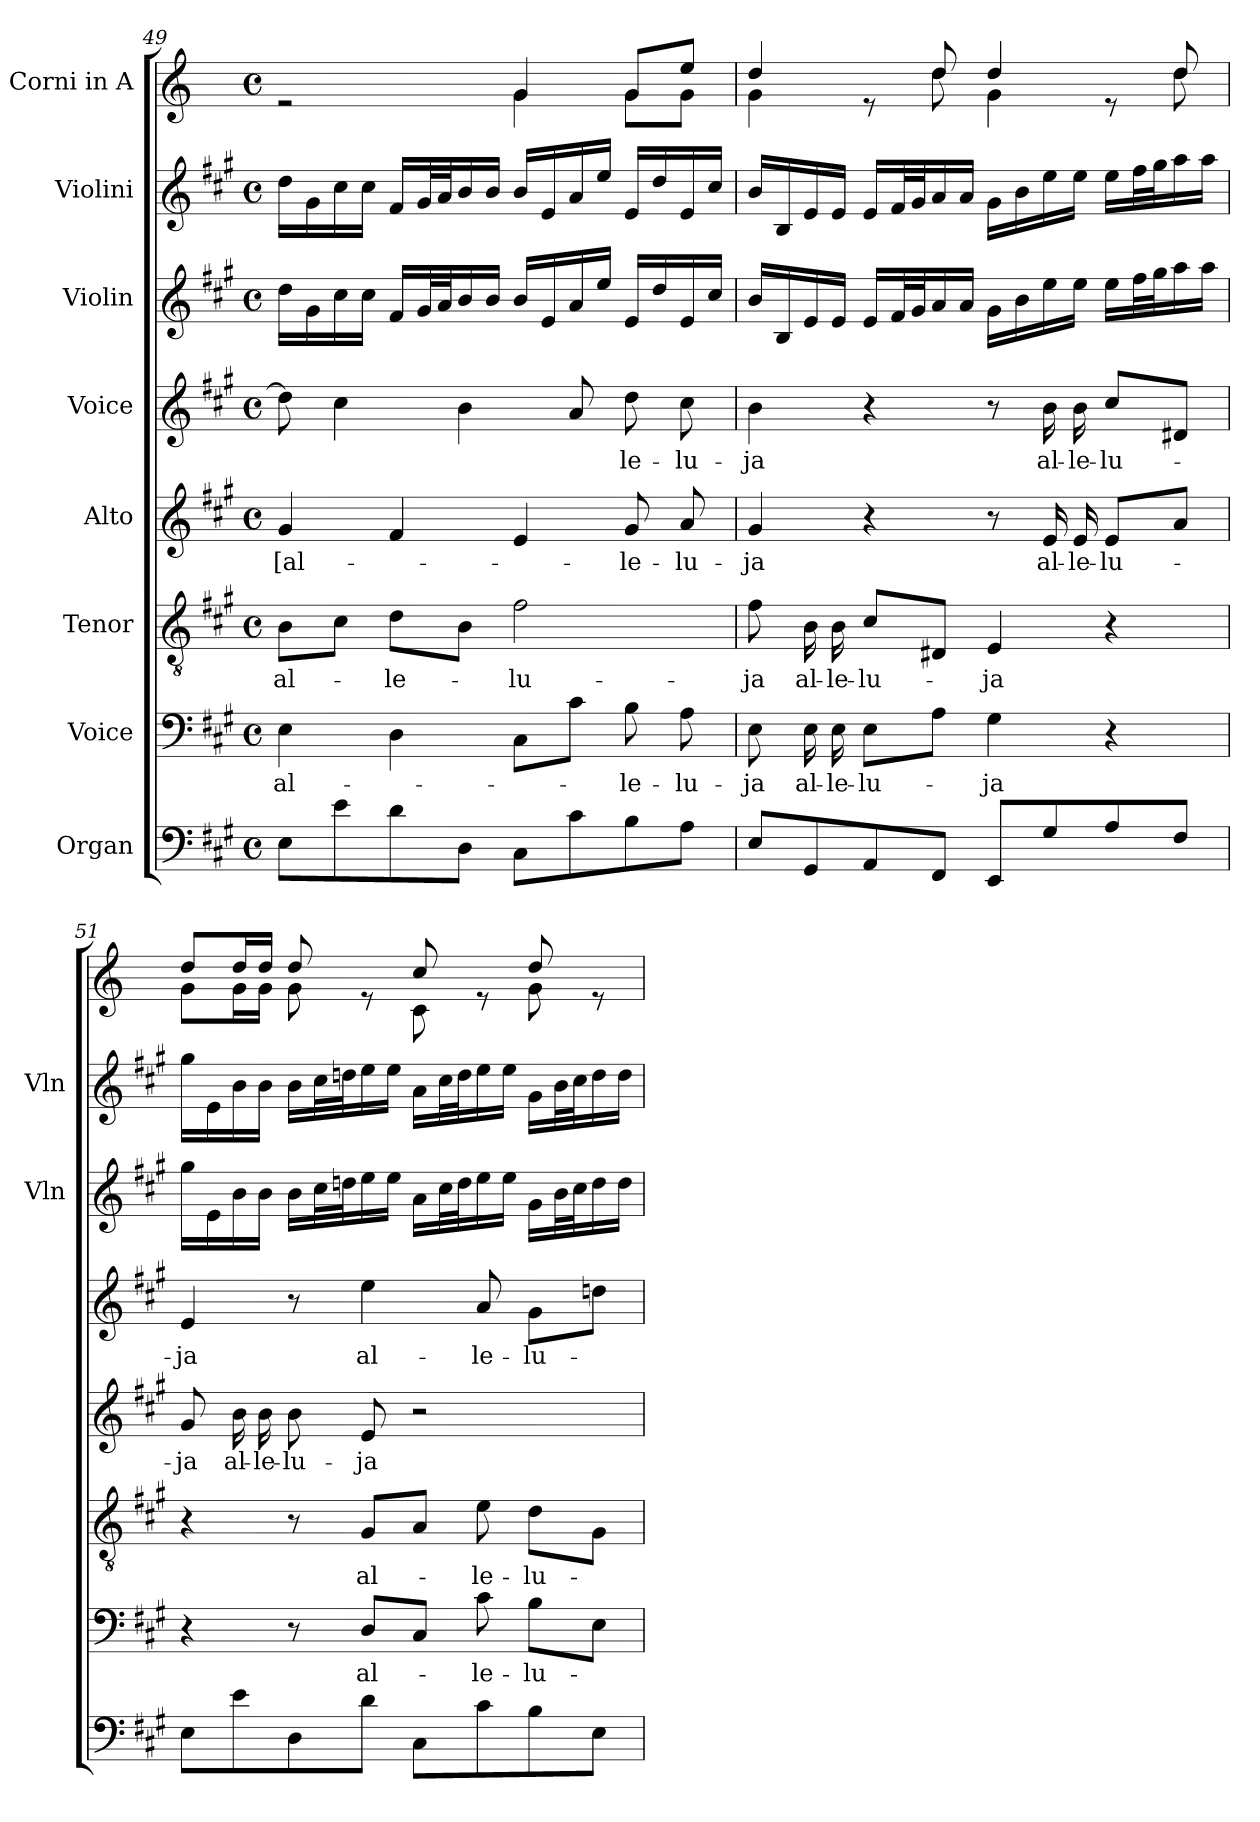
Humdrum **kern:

**kern	**kern	**text	**kern	**text	**kern	**text	**kern	**text	**kern	**kern	**kern
*part8	*part7	*part7	*part6	*part6	*part5	*part5	*part4	*part4	*part3	*part2	*part1
*staff8	*staff7	*staff7	*staff6	*staff6	*staff5	*staff5	*staff4	*staff4	*staff3	*staff2	*staff1
*I"Organ	*I"Voice	*	*I"Tenor	*	*I"Alto	*	*I"Voice	*	*I"Violin	*I"Violini	*I"Corni in A
*	*	*	*	*	*	*	*	*	*I'Vln	*I'Vln	*
*clefF4	*clefF4	*	*clefGv2	*	*clefG2	*	*clefG2	*	*clefG2	*clefG2	*clefG2
*	*	*	*	*	*	*	*	*	*	*	*ITrd2c3
*k[f#c#g#]	*k[f#c#g#]	*	*k[f#c#g#]	*	*k[f#c#g#]	*	*k[f#c#g#]	*	*k[f#c#g#]	*k[f#c#g#]	*k[f#c#g#]
*M4/4	*M4/4	*	*M4/4	*	*M4/4	*	*M4/4	*	*M4/4	*M4/4	*M4/4
*met(c)	*met(c)	*	*met(c)	*	*met(c)	*	*met(c)	*	*met(c)	*met(c)	*met(c)
=49	=49	=49	=49	=49	=49	=49	=49	=49	=49	=49	=49
!	!	!LO:LY:b	!	!LO:LY:b	!	!LO:LY:b	!	!	!	!	!
*	*	*	*	*	*	*	*	*	*	*	*^
8E\L	4E\	al-	8B\L	al-	4g#/	[al-	8dd\]	.	16dd\LL	16dd\LL	2re	2ryy
.	.	.	.	.	.	.	.	.	16g#\	16g#\	.	.
8e\	.	.	8c#\J	.	.	.	4cc#\	.	16cc#\	16cc#\	.	.
.	.	.	.	.	.	.	.	.	16cc#\JJ	16cc#\JJ	.	.
!	!	!	!	!LO:LY:b	!	!	!	!	!	!	!	!
8d\	4D\	.	8d\L	-le-	4f#/	.	.	.	16f#/LL	16f#/LL	.	.
.	.	.	.	.	.	.	.	.	32g#/L	32g#/L	.	.
.	.	.	.	.	.	.	.	.	32a/J	32a/J	.	.
8D\J	.	.	8B\J	.	.	.	4b\	.	16b/	16b/	.	.
.	.	.	.	.	.	.	.	.	16b/JJ	16b/JJ	.	.
!	!	!	!	!LO:LY:b	!	!	!	!	!	!	!	!
8C#\L	8C#\L	.	2f#\	-lu-	4e/	.	.	.	16b/LL	16b/LL	4e/	4e\
.	.	.	.	.	.	.	.	.	16e/	16e/	.	.
8c#\	8c#\J	.	.	.	.	.	8a/	.	16a/	16a/	.	.
.	.	.	.	.	.	.	.	.	16ee/JJ	16ee/JJ	.	.
!	!	!LO:LY:b	!	!	!	!LO:LY:b	!	!LO:LY:b	!	!	!	!
8B\	8B\	-le-	.	.	8g#/	-le-	8dd\	-le-	16e/LL	16e/LL	8e/L	8e\L
.	.	.	.	.	.	.	.	.	16dd/	16dd/	.	.
!	!	!LO:LY:b	!	!	!	!LO:LY:b	!	!LO:LY:b	!	!	!	!
8A\J	8A\	-lu-	.	.	8a/	-lu-	8cc#\	-lu-	16e/	16e/	8cc#/J	8e\J
.	.	.	.	.	.	.	.	.	16cc#/JJ	16cc#/JJ	.	.
=50	=50	=50	=50	=50	=50	=50	=50	=50	=50	=50	=50	=50
!	!	!LO:LY:b	!	!LO:LY:b	!	!LO:LY:b	!	!LO:LY:b	!	!	!	!
8E/L	8E\	-ja	8f#\	-ja	4g#/	-ja	4b\	-ja	16b/LL	16b/LL	4b/	4e\
.	.	.	.	.	.	.	.	.	16B/	16B/	.	.
!	!	!LO:LY:b	!	!LO:LY:b	!	!	!	!	!	!	!	!
8GG#/	16E\	al-	16B\	al-	.	.	.	.	16e/	16e/	.	.
!	!	!LO:LY:b	!	!LO:LY:b	!	!	!	!	!	!	!	!
.	16E\	-le-	16B\	-le-	.	.	.	.	16e/JJ	16e/JJ	.	.
!	!	!LO:LY:b	!	!LO:LY:b	!	!	!	!	!	!	!	!
8AA/	8E\L	-lu-	8c#/L	-lu-	4r	.	4r	.	16e/LL	16e/LL	8re	8ryy
.	.	.	.	.	.	.	.	.	32f#/L	32f#/L	.	.
.	.	.	.	.	.	.	.	.	32g#/J	32g#/J	.	.
8FF#/J	8A\J	.	8D#X/J	.	.	.	.	.	16a/	16a/	8b/	8b\
.	.	.	.	.	.	.	.	.	16a/JJ	16a/JJ	.	.
!	!	!LO:LY:b	!	!LO:LY:b	!	!	!	!	!	!	!	!
8EE/L	4G#\	-ja	4E/	-ja	8r	.	8r	.	16g#\LL	16g#\LL	4b/	4e\
.	.	.	.	.	.	.	.	.	16b\	16b\	.	.
!	!	!	!	!	!	!LO:LY:b	!	!LO:LY:b	!	!	!	!
8G#/	.	.	.	.	16e/	al-	16b\	al-	16ee\	16ee\	.	.
!	!	!	!	!	!	!LO:LY:b	!	!LO:LY:b	!	!	!	!
.	.	.	.	.	16e/	-le-	16b\	-le-	16ee\JJ	16ee\JJ	.	.
!	!	!	!	!	!	!LO:LY:b	!	!LO:LY:b	!	!	!	!
8A/	4r	.	4r	.	8e/L	-lu-	8cc#/L	-lu-	16ee\LL	16ee\LL	8re	8ryy
.	.	.	.	.	.	.	.	.	32ff#\L	32ff#\L	.	.
.	.	.	.	.	.	.	.	.	32gg#\J	32gg#\J	.	.
8F#/J	.	.	.	.	8a/J	.	8d#X/J	.	16aa\	16aa\	8b/	8b\
.	.	.	.	.	.	.	.	.	16aa\JJ	16aa\JJ	.	.
!!LO:PB:g=z	!!
=51	=51	=51	=51	=51	=51	=51	=51	=51	=51	=51	=51	=51
!	!	!	!	!	!	!LO:LY:b	!	!LO:LY:b	!	!	!	!
8E\L	4r	.	4r	.	8g#/	-ja	4e/	-ja	16gg#\LL	16gg#\LL	8b/L	8e\L
.	.	.	.	.	.	.	.	.	16e\	16e\	.	.
!	!	!	!	!	!	!LO:LY:b	!	!	!	!	!	!
8e\	.	.	.	.	16b\	al-	.	.	16b\	16b\	16b/L	16e\L
!	!	!	!	!	!	!LO:LY:b	!	!	!	!	!	!
.	.	.	.	.	16b\	-le-	.	.	16b\JJ	16b\JJ	16b/JJ	16e\JJ
!	!	!	!	!	!	!LO:LY:b	!	!	!	!	!	!
8D\	8r	.	8r	.	8b\	-lu-	8r	.	16b\LL	16b\LL	8b/	8e\
.	.	.	.	.	.	.	.	.	32cc#\L	32cc#\L	.	.
.	.	.	.	.	.	.	.	.	32ddn\J	32ddn\J	.	.
!	!	!LO:LY:b	!	!LO:LY:b	!	!LO:LY:b	!	!LO:LY:b	!	!	!	!
8d\J	8D/L	al-	8G#/L	al-	8e/	-ja	4ee\	al-	16ee\	16ee\	8re	8ryy
.	.	.	.	.	.	.	.	.	16ee\JJ	16ee\JJ	.	.
8C#\L	8C#/J	.	8A/J	.	2r	.	.	.	16a\LL	16a\LL	8a/	8A\
.	.	.	.	.	.	.	.	.	32cc#\L	32cc#\L	.	.
.	.	.	.	.	.	.	.	.	32dd\J	32dd\J	.	.
!	!	!LO:LY:b	!	!LO:LY:b	!	!	!	!LO:LY:b	!	!	!	!
8c#\	8c#\	-le-	8e\	-le-	.	.	8a/	-le-	16ee\	16ee\	8re	8ryy
.	.	.	.	.	.	.	.	.	16ee\JJ	16ee\JJ	.	.
!	!	!LO:LY:b	!	!LO:LY:b	!	!	!	!LO:LY:b	!	!	!	!
8B\	8B\L	-lu-	8d\L	-lu-	.	.	8g#\L	-lu-	16g#\LL	16g#\LL	8b/	8e\
.	.	.	.	.	.	.	.	.	32b\L	32b\L	.	.
.	.	.	.	.	.	.	.	.	32cc#\J	32cc#\J	.	.
8E\J	8E\J	.	8G#\J	.	.	.	8ddn\J	.	16dd\	16dd\	8re	8ryy
.	.	.	.	.	.	.	.	.	16dd\JJ	16dd\JJ	.	.
*	*	*	*	*	*	*	*	*	*	*	*v	*v
=	=	=	=	=	=	=	=	=	=	=	=
*-	*-	*-	*-	*-	*-	*-	*-	*-	*-	*-	*-
